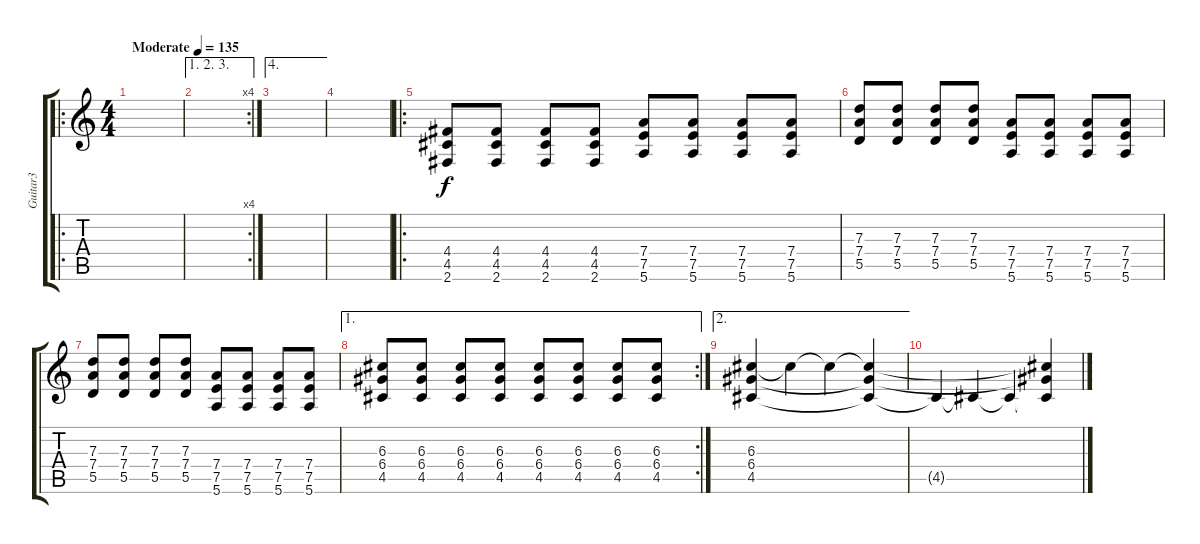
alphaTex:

\track ("Guitar3" "Guitar3") {instrument overdrivenguitar}
\staff {score tabs}
\tuning (E4 B3 G3 D3 A2 E2) {hide}
\ro
\ts (4 4)
\tempo (135 "Moderate")
\clef g2
\ks c
|
\ae (1 2 3)
\rc 4
|
\ae 4
|
|
\ro
(4.4 4.5 2.6).8 (4.4 4.5 2.6).8 (4.4 4.5 2.6).8 (4.4 4.5 2.6).8 (7.4 7.5 5.6).8 (7.4 7.5 5.6).8 (7.4 7.5 5.6).8 (7.4 7.5 5.6).8 |
(7.3 7.4 5.5).8 (7.3 7.4 5.5).8 (7.3 7.4 5.5).8 (7.3 7.4 5.5).8 (7.4 7.5 5.6).8 (7.4 7.5 5.6).8 (7.4 7.5 5.6).8 (7.4 7.5 5.6).8 |
(7.3 7.4 5.5).8 (7.3 7.4 5.5).8 (7.3 7.4 5.5).8 (7.3 7.4 5.5).8 (7.4 7.5 5.6).8 (7.4 7.5 5.6).8 (7.4 7.5 5.6).8 (7.4 7.5 5.6).8 |
\ae 1
\rc 2
(6.3 6.4 4.5).8 (6.3 6.4 4.5).8 (6.3 6.4 4.5).8 (6.3 6.4 4.5).8 (6.3 6.4 4.5).8 (6.3 6.4 4.5).8 (6.3 6.4 4.5).8 (6.3 6.4 4.5).8 |
\ae 2
(6.3 6.4 4.5).4{volume 0} 6.3{t}.4 6.3{t}.4 (6.3{t} 6.4{t} 4.5{t}).4 |
4.5{t}.4 4.5{t}.4 4.5{t}.4 (6.3{t} 6.4{t} 4.5{t}).4
